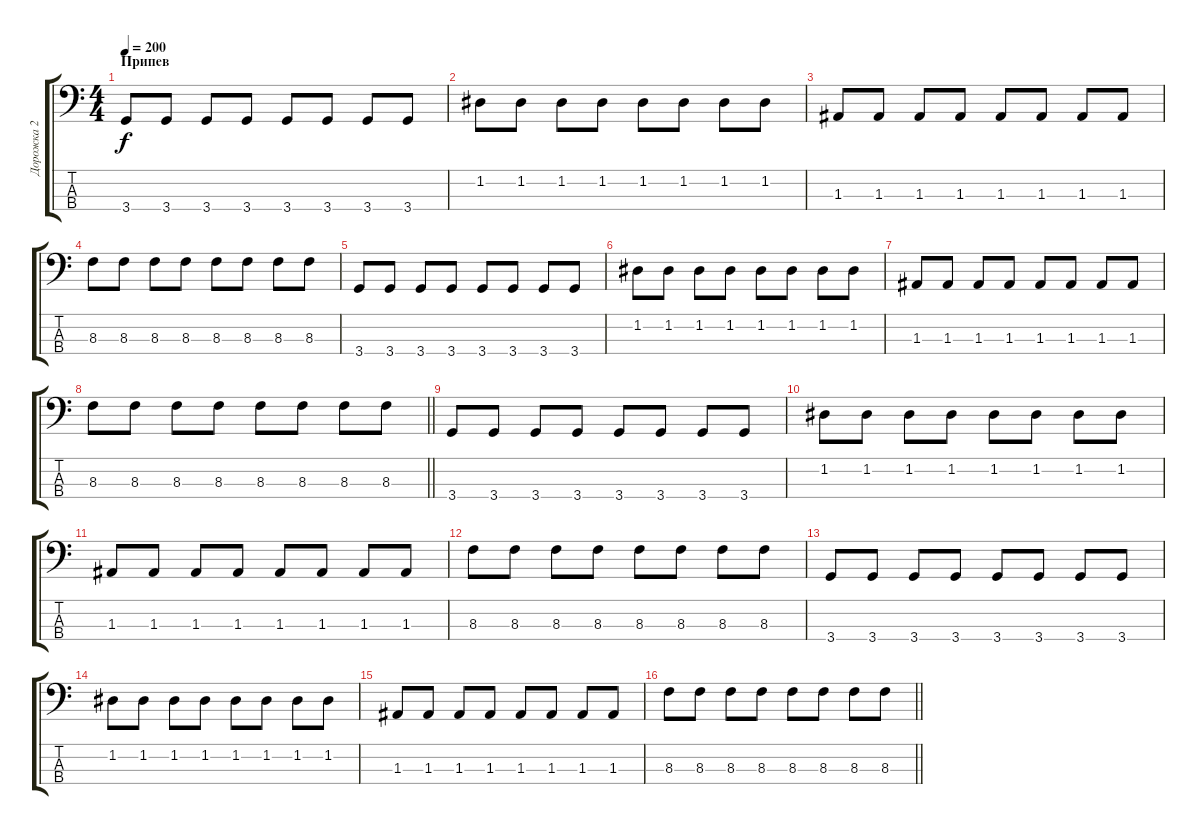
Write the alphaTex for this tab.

\track ("Дорожка 2" "Дорожка 2") {instrument slapbass2}
\staff {score tabs}
\tuning (G2 D2 A1 E1) {hide}
\ts (4 4)
\section ("" "Припев")
\tempo 200
\clef f4
\ks c
3.4.8{dy f} 3.4.8 3.4.8 3.4.8 3.4.8 3.4.8 3.4.8 3.4.8 |
1.2.8 1.2.8 1.2.8 1.2.8 1.2.8 1.2.8 1.2.8 1.2.8 |
1.3.8 1.3.8 1.3.8 1.3.8 1.3.8 1.3.8 1.3.8 1.3.8 |
8.3.8 8.3.8 8.3.8 8.3.8 8.3.8 8.3.8 8.3.8 8.3.8 |
3.4.8 3.4.8 3.4.8 3.4.8 3.4.8 3.4.8 3.4.8 3.4.8 |
1.2.8 1.2.8 1.2.8 1.2.8 1.2.8 1.2.8 1.2.8 1.2.8 |
1.3.8 1.3.8 1.3.8 1.3.8 1.3.8 1.3.8 1.3.8 1.3.8 |
\barLineRight lightlight
8.3.8 8.3.8 8.3.8 8.3.8 8.3.8 8.3.8 8.3.8 8.3.8 |
3.4.8 3.4.8 3.4.8 3.4.8 3.4.8 3.4.8 3.4.8 3.4.8 |
1.2.8 1.2.8 1.2.8 1.2.8 1.2.8 1.2.8 1.2.8 1.2.8 |
1.3.8 1.3.8 1.3.8 1.3.8 1.3.8 1.3.8 1.3.8 1.3.8 |
8.3.8 8.3.8 8.3.8 8.3.8 8.3.8 8.3.8 8.3.8 8.3.8 |
3.4.8 3.4.8 3.4.8 3.4.8 3.4.8 3.4.8 3.4.8 3.4.8 |
1.2.8 1.2.8 1.2.8 1.2.8 1.2.8 1.2.8 1.2.8 1.2.8 |
1.3.8 1.3.8 1.3.8 1.3.8 1.3.8 1.3.8 1.3.8 1.3.8 |
\barLineRight lightlight
8.3.8 8.3.8 8.3.8 8.3.8 8.3.8 8.3.8 8.3.8 8.3.8
